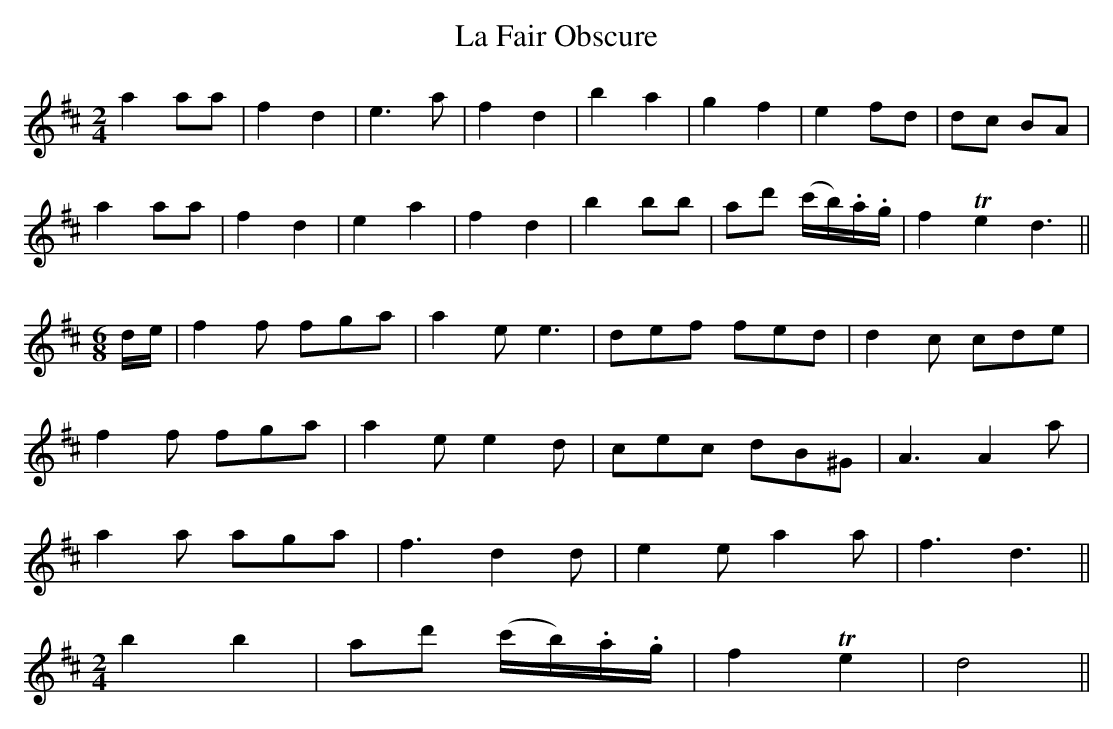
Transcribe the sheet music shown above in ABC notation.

X:1
T:Fair Obscure, La
M:2/4
L:1/8
K:D
a2 aa|f2d2|e3a|f2d2|b2a2|g2f2|e2 fd|dc BA|
a2 aa|f2d2|e2a2|f2d2|b2 bb|ad' (c'/b/).a/.g/|f2 Te2 d3||
M:6/8
d/e/|f2f fga|a2e e3|def fed|d2c cde|
f2f fga|a2e e2d|cec dB^G|A3 A2a|
a2a aga|f3 d2d|e2e a2a|f3 d3||
M:2/4
b2b2|ad' (c'/b/).a/.g/|f2Te2|d4||
